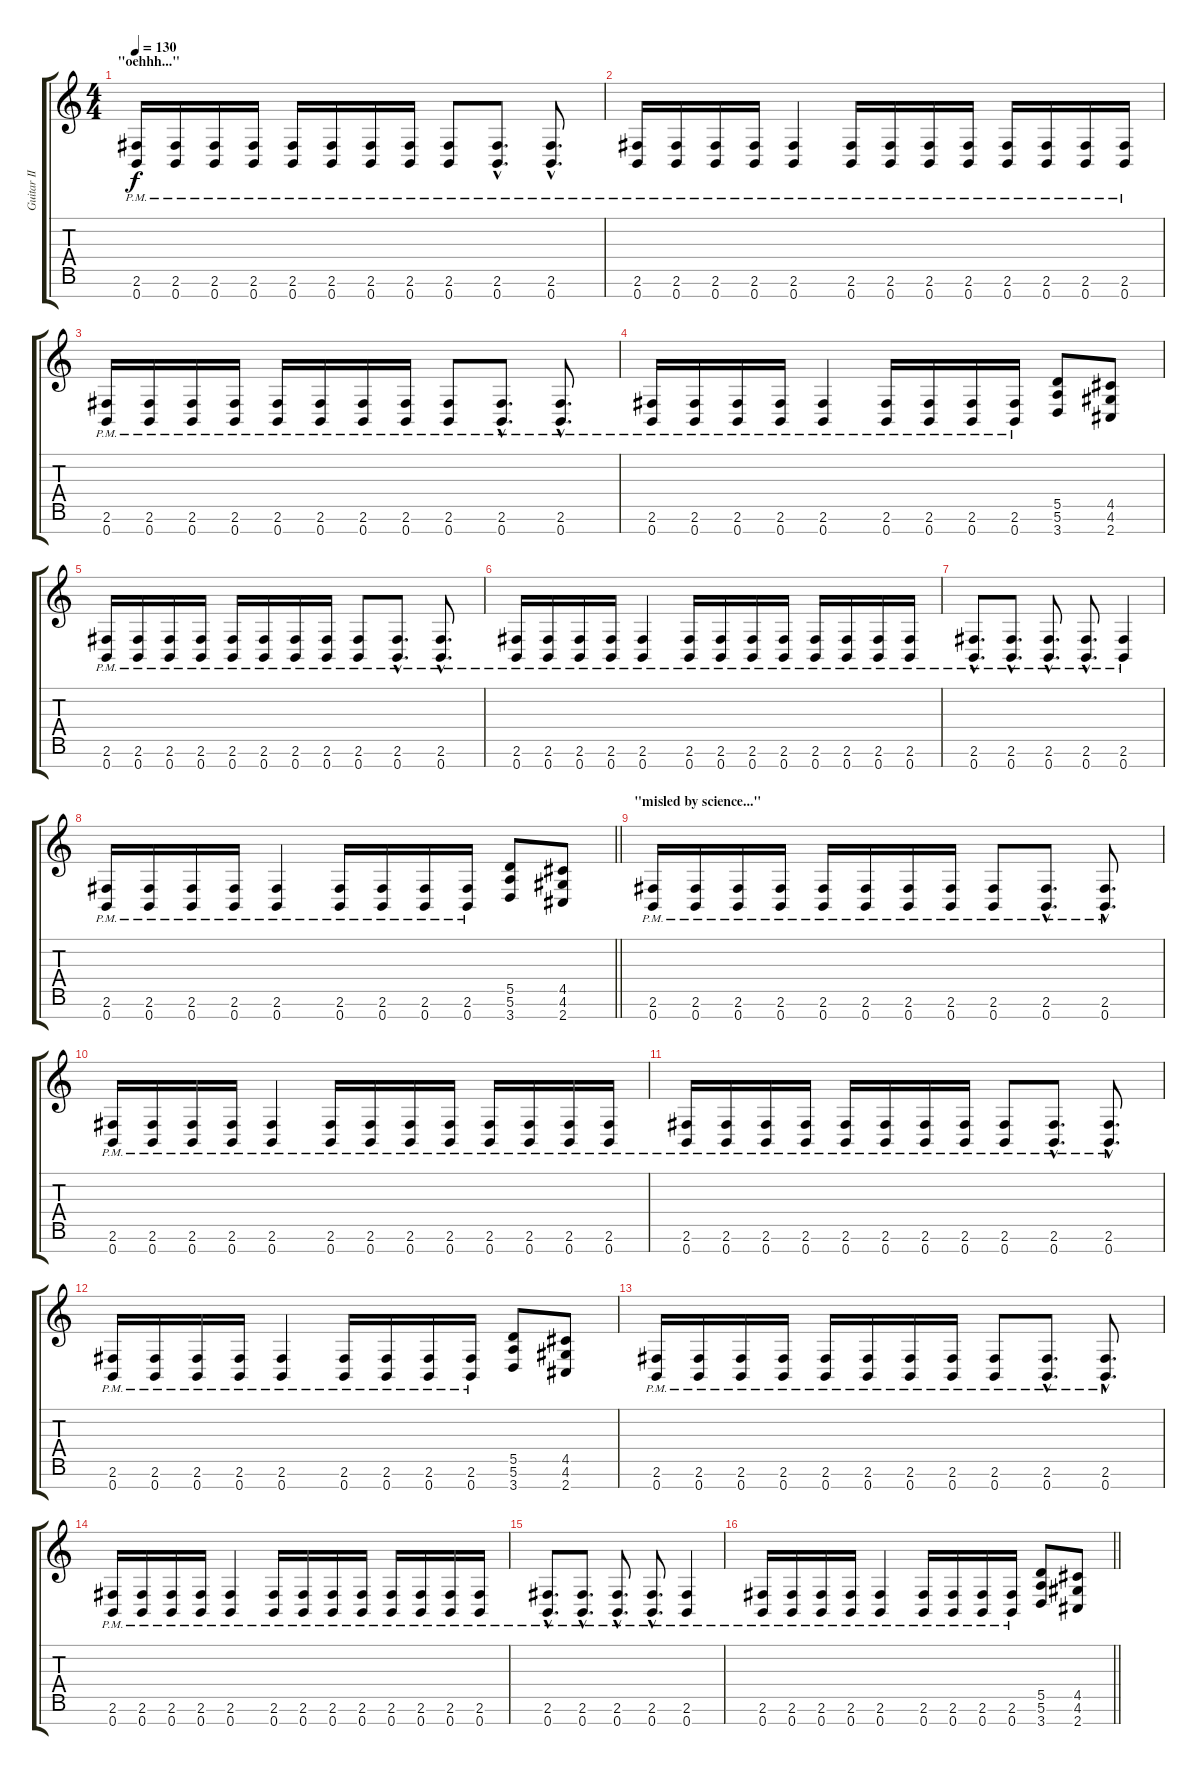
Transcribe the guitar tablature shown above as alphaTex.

\track ("Guitar II" "Guitar II") {instrument distortionguitar}
\staff {score tabs}
\tuning (E4 B3 G3 D3 A2 E2 B1) {hide}
\ts (4 4)
\section ("" "\"oehhh...\"")
\tempo 130
\clef g2
\ks c
(2.6{pm} 0.7{pm}).16{dy f} (2.6{pm} 0.7{pm}).16 (2.6{pm} 0.7{pm}).16 (2.6{pm} 0.7{pm}).16 (2.6{pm} 0.7{pm}).16 (2.6{pm} 0.7{pm}).16 (2.6{pm} 0.7{pm}).16 (2.6{pm} 0.7{pm}).16 (2.6{pm} 0.7{pm}).8 (2.6{hac pm} 0.7{hac pm}).8{d} (2.6{hac pm} 0.7{hac pm}).8{d} |
(2.6{pm} 0.7{pm}).16 (2.6{pm} 0.7{pm}).16 (2.6{pm} 0.7{pm}).16 (2.6{pm} 0.7{pm}).16 (2.6{pm} 0.7{pm}).4 (2.6{pm} 0.7{pm}).16 (2.6{pm} 0.7{pm}).16 (2.6{pm} 0.7{pm}).16 (2.6{pm} 0.7{pm}).16 (2.6{pm} 0.7{pm}).16 (2.6{pm} 0.7{pm}).16 (2.6{pm} 0.7{pm}).16 (2.6{pm} 0.7{pm}).16 |
(2.6{pm} 0.7{pm}).16 (2.6{pm} 0.7{pm}).16 (2.6{pm} 0.7{pm}).16 (2.6{pm} 0.7{pm}).16 (2.6{pm} 0.7{pm}).16 (2.6{pm} 0.7{pm}).16 (2.6{pm} 0.7{pm}).16 (2.6{pm} 0.7{pm}).16 (2.6{pm} 0.7{pm}).8 (2.6{hac pm} 0.7{hac pm}).8{d} (2.6{hac pm} 0.7{hac pm}).8{d} |
(2.6{pm} 0.7{pm}).16 (2.6{pm} 0.7{pm}).16 (2.6{pm} 0.7{pm}).16 (2.6{pm} 0.7{pm}).16 (2.6{pm} 0.7{pm}).4 (2.6{pm} 0.7{pm}).16 (2.6{pm} 0.7{pm}).16 (2.6{pm} 0.7{pm}).16 (2.6{pm} 0.7{pm}).16 (5.5 5.6 3.7).8 (4.5 4.6 2.7).8 |
(2.6{pm} 0.7{pm}).16 (2.6{pm} 0.7{pm}).16 (2.6{pm} 0.7{pm}).16 (2.6{pm} 0.7{pm}).16 (2.6{pm} 0.7{pm}).16 (2.6{pm} 0.7{pm}).16 (2.6{pm} 0.7{pm}).16 (2.6{pm} 0.7{pm}).16 (2.6{pm} 0.7{pm}).8 (2.6{hac pm} 0.7{hac pm}).8{d} (2.6{hac pm} 0.7{hac pm}).8{d} |
(2.6{pm} 0.7{pm}).16 (2.6{pm} 0.7{pm}).16 (2.6{pm} 0.7{pm}).16 (2.6{pm} 0.7{pm}).16 (2.6{pm} 0.7{pm}).4 (2.6{pm} 0.7{pm}).16 (2.6{pm} 0.7{pm}).16 (2.6{pm} 0.7{pm}).16 (2.6{pm} 0.7{pm}).16 (2.6{pm} 0.7{pm}).16 (2.6{pm} 0.7{pm}).16 (2.6{pm} 0.7{pm}).16 (2.6{pm} 0.7{pm}).16 |
(2.6{hac pm} 0.7{hac pm}).8{d} (2.6{hac pm} 0.7{hac pm}).8{d} (2.6{hac pm} 0.7{hac pm}).8{d} (2.6{hac pm} 0.7{hac pm}).8{d} (2.6{pm} 0.7{pm}).4 |
\barLineRight lightlight
(2.6{pm} 0.7{pm}).16 (2.6{pm} 0.7{pm}).16 (2.6{pm} 0.7{pm}).16 (2.6{pm} 0.7{pm}).16 (2.6{pm} 0.7{pm}).4 (2.6{pm} 0.7{pm}).16 (2.6{pm} 0.7{pm}).16 (2.6{pm} 0.7{pm}).16 (2.6{pm} 0.7{pm}).16 (5.5 5.6 3.7).8 (4.5 4.6 2.7).8 |
\section ("" "\"misled by science...\"")
(2.6{pm} 0.7{pm}).16 (2.6{pm} 0.7{pm}).16 (2.6{pm} 0.7{pm}).16 (2.6{pm} 0.7{pm}).16 (2.6{pm} 0.7{pm}).16 (2.6{pm} 0.7{pm}).16 (2.6{pm} 0.7{pm}).16 (2.6{pm} 0.7{pm}).16 (2.6{pm} 0.7{pm}).8 (2.6{hac pm} 0.7{hac pm}).8{d} (2.6{hac pm} 0.7{hac pm}).8{d} |
(2.6{pm} 0.7{pm}).16 (2.6{pm} 0.7{pm}).16 (2.6{pm} 0.7{pm}).16 (2.6{pm} 0.7{pm}).16 (2.6{pm} 0.7{pm}).4 (2.6{pm} 0.7{pm}).16 (2.6{pm} 0.7{pm}).16 (2.6{pm} 0.7{pm}).16 (2.6{pm} 0.7{pm}).16 (2.6{pm} 0.7{pm}).16 (2.6{pm} 0.7{pm}).16 (2.6{pm} 0.7{pm}).16 (2.6{pm} 0.7{pm}).16 |
(2.6{pm} 0.7{pm}).16 (2.6{pm} 0.7{pm}).16 (2.6{pm} 0.7{pm}).16 (2.6{pm} 0.7{pm}).16 (2.6{pm} 0.7{pm}).16 (2.6{pm} 0.7{pm}).16 (2.6{pm} 0.7{pm}).16 (2.6{pm} 0.7{pm}).16 (2.6{pm} 0.7{pm}).8 (2.6{hac pm} 0.7{hac pm}).8{d} (2.6{hac pm} 0.7{hac pm}).8{d} |
(2.6{pm} 0.7{pm}).16 (2.6{pm} 0.7{pm}).16 (2.6{pm} 0.7{pm}).16 (2.6{pm} 0.7{pm}).16 (2.6{pm} 0.7{pm}).4 (2.6{pm} 0.7{pm}).16 (2.6{pm} 0.7{pm}).16 (2.6{pm} 0.7{pm}).16 (2.6{pm} 0.7{pm}).16 (5.5 5.6 3.7).8 (4.5 4.6 2.7).8 |
(2.6{pm} 0.7{pm}).16 (2.6{pm} 0.7{pm}).16 (2.6{pm} 0.7{pm}).16 (2.6{pm} 0.7{pm}).16 (2.6{pm} 0.7{pm}).16 (2.6{pm} 0.7{pm}).16 (2.6{pm} 0.7{pm}).16 (2.6{pm} 0.7{pm}).16 (2.6{pm} 0.7{pm}).8 (2.6{hac pm} 0.7{hac pm}).8{d} (2.6{hac pm} 0.7{hac pm}).8{d} |
(2.6{pm} 0.7{pm}).16 (2.6{pm} 0.7{pm}).16 (2.6{pm} 0.7{pm}).16 (2.6{pm} 0.7{pm}).16 (2.6{pm} 0.7{pm}).4 (2.6{pm} 0.7{pm}).16 (2.6{pm} 0.7{pm}).16 (2.6{pm} 0.7{pm}).16 (2.6{pm} 0.7{pm}).16 (2.6{pm} 0.7{pm}).16 (2.6{pm} 0.7{pm}).16 (2.6{pm} 0.7{pm}).16 (2.6{pm} 0.7{pm}).16 |
(2.6{hac pm} 0.7{hac pm}).8{d} (2.6{hac pm} 0.7{hac pm}).8{d} (2.6{hac pm} 0.7{hac pm}).8{d} (2.6{hac pm} 0.7{hac pm}).8{d} (2.6{pm} 0.7{pm}).4 |
\barLineRight lightlight
(2.6{pm} 0.7{pm}).16 (2.6{pm} 0.7{pm}).16 (2.6{pm} 0.7{pm}).16 (2.6{pm} 0.7{pm}).16 (2.6{pm} 0.7{pm}).4 (2.6{pm} 0.7{pm}).16 (2.6{pm} 0.7{pm}).16 (2.6{pm} 0.7{pm}).16 (2.6{pm} 0.7{pm}).16 (5.5 5.6 3.7).8 (4.5 4.6 2.7).8
